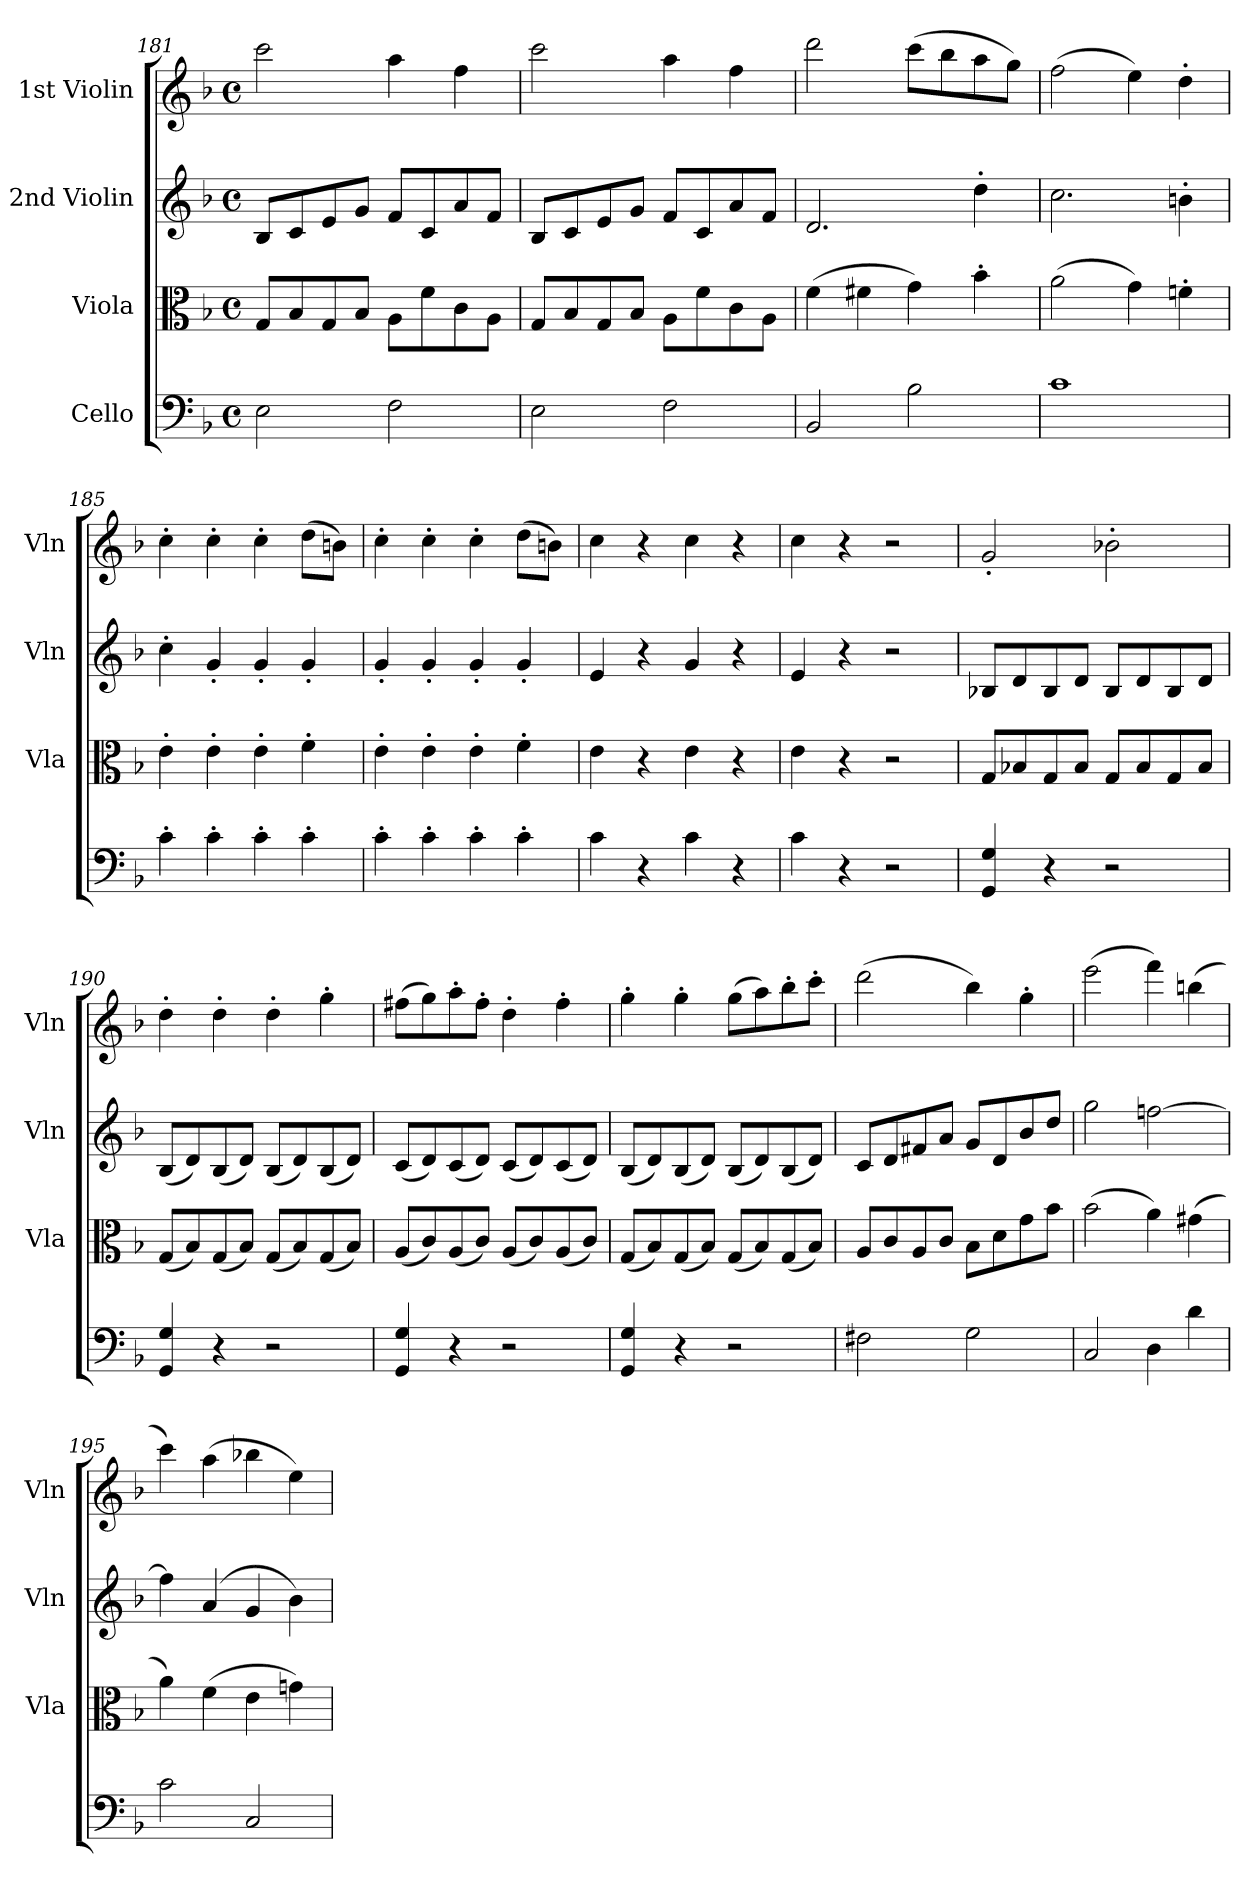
**kern	**kern	**kern	**kern
*part4	*part3	*part2	*part1
*staff4	*staff3	*staff2	*staff1
*I"Cello	*I"Viola	*I"2nd Violin	*I"1st Violin
*	*I'Vla	*I'Vln	*I'Vln
*clefF4	*clefC3	*clefG2	*clefG2
*k[b-]	*k[b-]	*k[b-]	*k[b-]
*F:	*F:	*F:	*F:
*M4/4	*M4/4	*M4/4	*M4/4
*met(c)	*met(c)	*met(c)	*met(c)
=181	=181	=181	=181
2E\	8G/L	8B-/L	2ccc\
.	8B-/	8c/	.
.	8G/	8e/	.
.	8B-/J	8g/J	.
2F\	8A\L	8f/L	4aa\
.	8f\	8c/	.
.	8c\	8a/	4ff\
.	8A\J	8f/J	.
=182	=182	=182	=182
2E\	8G/L	8B-/L	2ccc\
.	8B-/	8c/	.
.	8G/	8e/	.
.	8B-/J	8g/J	.
2F\	8A\L	8f/L	4aa\
.	8f\	8c/	.
.	8c\	8a/	4ff\
.	8A\J	8f/J	.
=183	=183	=183	=183
2BB-/	(4f\	2.d/	2ddd\
.	4f#X\	.	.
2B-\	4g\)	.	(8ccc\L
.	.	.	8bb-\
.	4b-'\	4dd'\	8aa\
.	.	.	8gg\J)
=184	=184	=184	=184
1c	(2a\	2.cc\	(2ff\
.	4g\)	.	4ee\)
.	4fn'\	4bn'\	4dd'\
=185	=185	=185	=185
4c'\	4e'\	4cc'\	4cc'\
4c'\	4e'\	4g'/	4cc'\
4c'\	4e'\	4g'/	4cc'\
4c'\	4f'\	4g'/	(8dd\L
.	.	.	8bn\J)
=186	=186	=186	=186
4c'\	4e'\	4g'/	4cc'\
4c'\	4e'\	4g'/	4cc'\
4c'\	4e'\	4g'/	4cc'\
4c'\	4f'\	4g'/	(8dd\L
.	.	.	8bn\J)
=187	=187	=187	=187
4c\	4e\	4e/	4cc\
4r	4r	4r	4r
4c\	4e\	4g/	4cc\
4r	4r	4r	4r
=188	=188	=188	=188
4c\	4e\	4e/	4cc\
4r	4r	4r	4r
2r	2r	2r	2r
=189	=189	=189	=189
4GG/ 4G/	8G/L	8B-X/L	2g'/
.	8B-X/	8d/	.
4r	8G/	8B-/	.
.	8B-/J	8d/J	.
2r	8G/L	8B-/L	2b-X'\
.	8B-/	8d/	.
.	8G/	8B-/	.
.	8B-/J	8d/J	.
=190	=190	=190	=190
4GG/ 4G/	(8G/L	(8B-/L	4dd'\
.	8B-/)	8d/)	.
4r	(8G/	(8B-/	4dd'\
.	8B-/J)	8d/J)	.
2r	(8G/L	(8B-/L	4dd'\
.	8B-/)	8d/)	.
.	(8G/	(8B-/	4gg'\
.	8B-/J)	8d/J)	.
=191	=191	=191	=191
4GG/ 4G/	(8A/L	(8c/L	(8ff#X\L
.	8c/)	8d/)	8gg\)
4r	(8A/	(8c/	8aa'\
.	8c/J)	8d/J)	8ff#'\J
2r	(8A/L	(8c/L	4dd'\
.	8c/)	8d/)	.
.	(8A/	(8c/	4ff#'\
.	8c/J)	8d/J)	.
=192	=192	=192	=192
4GG/ 4G/	(8G/L	(8B-/L	4gg'\
.	8B-/)	8d/)	.
4r	(8G/	(8B-/	4gg'\
.	8B-/J)	8d/J)	.
2r	(8G/L	(8B-/L	(8gg\L
.	8B-/)	8d/)	8aa\)
.	(8G/	(8B-/	8bb-'\
.	8B-/J)	8d/J)	8ccc'\J
=193	=193	=193	=193
2F#X\	8A/L	8c/L	(2ddd\
.	8c/	8d/	.
.	8A/	8f#X/	.
.	8c/J	8a/J	.
2G\	8B-\L	8g/L	4bb-\)
.	8d\	8d/	.
.	8g\	8b-/	4gg'\
.	8b-\J	8dd/J	.
=194	=194	=194	=194
2C/	(2b-\	2gg\	(2eee\
4D\	4a\)	[2ffn\	4fff\)
4d\	(4g#X\	.	(4bbn\
=195	=195	=195	=195
2c\	4a\)	4ff\]	4ccc\)
.	(4f\	(4a/	(4aa\
2C/	4e\	4g/	4bb-X\
.	4gn\)	4b-\)	4ee\)
=	=	=	=
*-	*-	*-	*-
